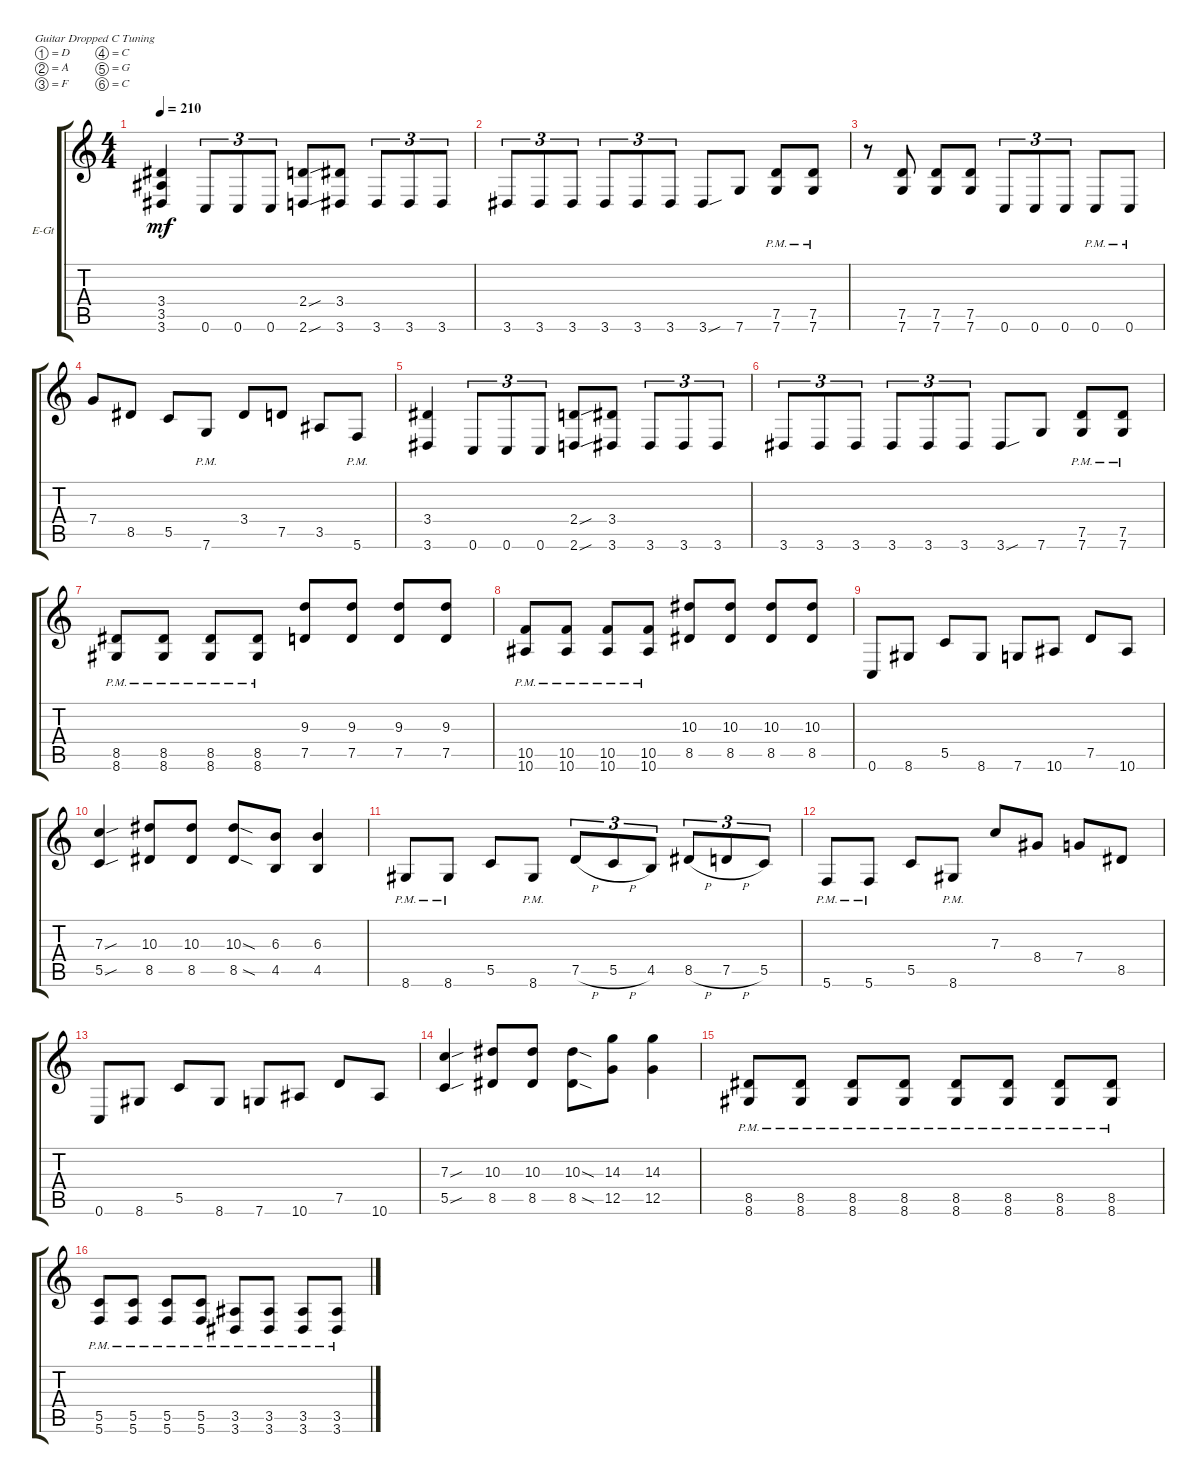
\defaultSystemsLayout 4
\bracketExtendMode groupsimilarinstruments
\firstSystemTrackNameOrientation horizontal
\otherSystemsTrackNameOrientation horizontal
\track ("Rhythm Guitar" "E-Gt") {instrument distortionguitar}
\staff {score tabs}
\tuning (D4 A3 F3 C3 G2 C2)
\ts (4 4)
\tempo 210
\clef g2
\ks c
(3.6 3.4 3.5).4{dy mf instrument distortionguitar} 0.6.8{tu (3 2)} 0.6.8{tu (3 2)} 0.6.8{tu (3 2)} (2.6{sou} 2.4{sou}).8 (3.6 3.4).8 3.6.8{tu (3 2)} 3.6.8{tu (3 2)} 3.6.8{tu (3 2)} |
3.6.8{tu (3 2)} 3.6.8{tu (3 2)} 3.6.8{tu (3 2)} 3.6.8{tu (3 2)} 3.6.8{tu (3 2)} 3.6.8{tu (3 2)} 3.6{sou}.8 7.6.8 (7.6{pm} 7.5{pm}).8 (7.6{pm} 7.5{pm}).8 |
r.8 (7.6 7.5).8 (7.6 7.5).8 (7.6 7.5).8 0.6.8{tu (3 2)} 0.6.8{tu (3 2)} 0.6.8{tu (3 2)} 0.6{pm}.8 0.6{pm}.8 |
7.4.8 8.5.8 5.5.8 7.6{pm}.8 3.4.8 7.5.8 3.5.8 5.6{pm}.8 |
(3.6 3.4).4 0.6.8{tu (3 2)} 0.6.8{tu (3 2)} 0.6.8{tu (3 2)} (2.6{sou} 2.4{sou}).8 (3.6 3.4).8 3.6.8{tu (3 2)} 3.6.8{tu (3 2)} 3.6.8{tu (3 2)} |
3.6.8{tu (3 2)} 3.6.8{tu (3 2)} 3.6.8{tu (3 2)} 3.6.8{tu (3 2)} 3.6.8{tu (3 2)} 3.6.8{tu (3 2)} 3.6{sou}.8 7.6.8 (7.6{pm} 7.5{pm}).8 (7.6{pm} 7.5{pm}).8 |
(8.6{pm} 8.5{pm}).8 (8.6{pm} 8.5{pm}).8 (8.6{pm} 8.5{pm}).8 (8.6{pm} 8.5{pm}).8 (7.5 9.3).8 (7.5 9.3).8 (7.5 9.3).8 (7.5 9.3).8 |
(10.6{pm} 10.5{pm}).8 (10.6{pm} 10.5{pm}).8 (10.6{pm} 10.5{pm}).8 (10.6{pm} 10.5{pm}).8 (8.5 10.3).8 (10.3 8.5).8 (10.3 8.5).8 (10.3 8.5).8 |
0.6.8 8.6.8 5.5.8 8.6.8 7.6.8 10.6.8 7.5.8 10.6.8 |
(5.5{sou} 7.3{sou}).4 (8.5 10.3).8 (8.5 10.3).8 (8.5{sod} 10.3{sod}).8 (4.5 6.3).8 (4.5 6.3).4 |
8.6{pm}.8 8.6{pm}.8 5.5.8 8.6{pm}.8 7.5{h}.8{tu (3 2)} 5.5{h}.8{tu (3 2)} 4.5.8{tu (3 2)} 8.5{h}.8{tu (3 2)} 7.5{h}.8{tu (3 2)} 5.5.8{tu (3 2)} |
5.6{pm}.8 5.6{pm}.8 5.5.8 8.6{pm}.8 7.3.8 8.4.8 7.4.8 8.5.8 |
0.6.8 8.6.8 5.5.8 8.6.8 7.6.8 10.6.8 7.5.8 10.6.8 |
(5.5{sou} 7.3{sou}).4 (8.5 10.3).8 (8.5 10.3).8 (8.5{sod} 10.3{sod}).8 (12.5 14.3).8 (12.5 14.3).4 |
(8.6{pm} 8.5{pm}).8 (8.6{pm} 8.5{pm}).8 (8.6{pm} 8.5{pm}).8 (8.6{pm} 8.5{pm}).8 (8.6{pm} 8.5{pm}).8 (8.6{pm} 8.5{pm}).8 (8.6{pm} 8.5{pm}).8 (8.6{pm} 8.5{pm}).8 |
(5.6{pm} 5.5{pm}).8 (5.6{pm} 5.5{pm}).8 (5.6{pm} 5.5{pm}).8 (5.6{pm} 5.5{pm}).8 (3.6{pm} 3.5{pm}).8 (3.6{pm} 3.5{pm}).8 (3.6{pm} 3.5{pm}).8 (3.6{pm} 3.5{pm}).8
